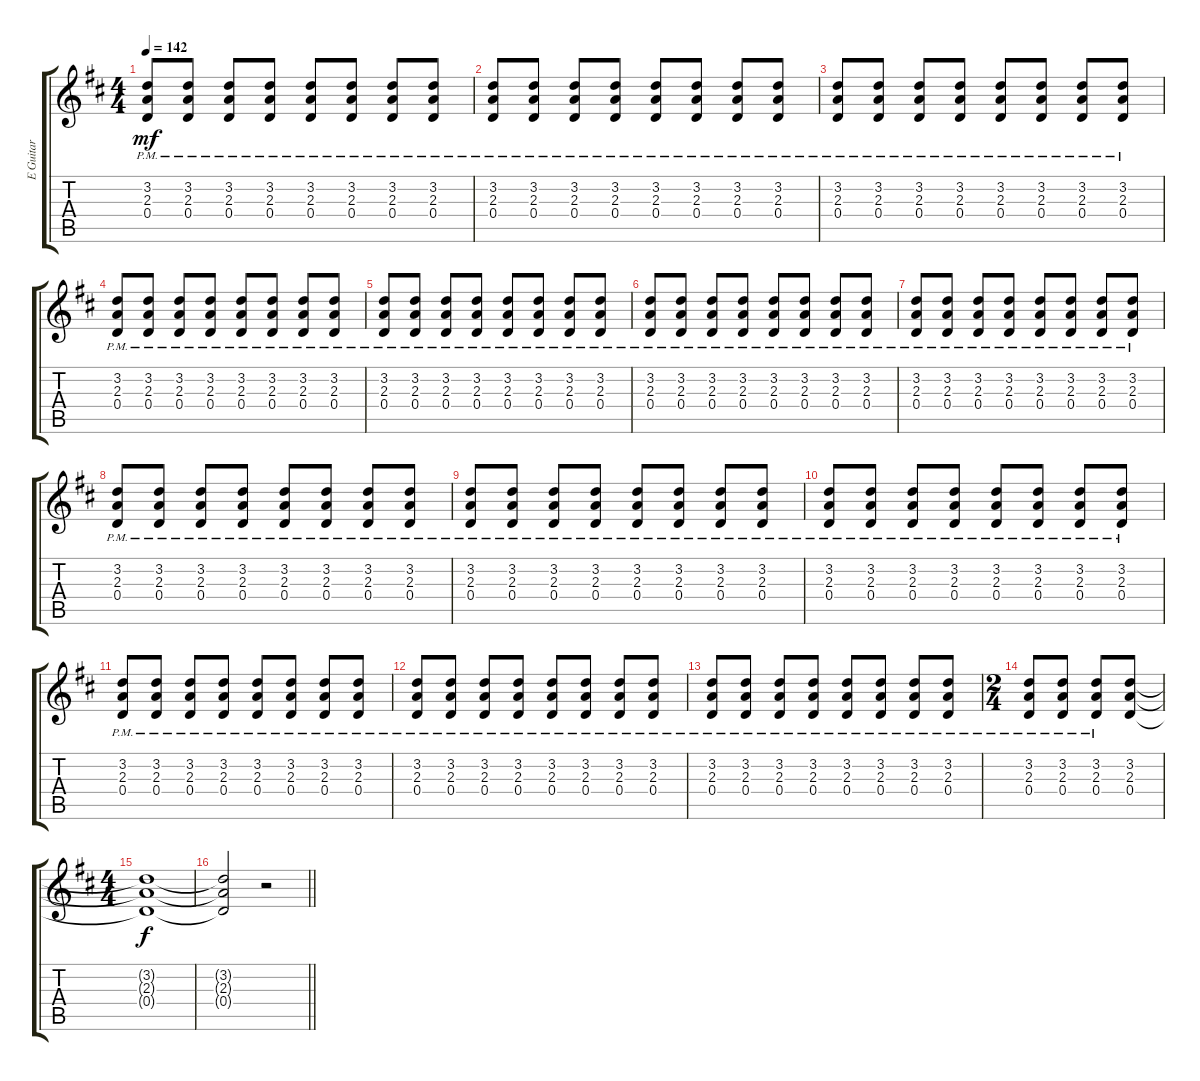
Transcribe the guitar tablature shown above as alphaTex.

\track ("E Guitar" "E Guitar") {instrument overdrivenguitar}
\staff {score tabs}
\tuning (E4 B3 G3 D3 A2 E2) {hide}
\ts (4 4)
\tempo 142
\clef g2
\ks d
(3.2{pm} 2.3{pm} 0.4{pm}).8{dy mf} (3.2{pm} 2.3{pm} 0.4{pm}).8 (3.2{pm} 2.3{pm} 0.4{pm}).8 (3.2{pm} 2.3{pm} 0.4{pm}).8 (3.2{pm} 2.3{pm} 0.4{pm}).8 (3.2{pm} 2.3{pm} 0.4{pm}).8 (3.2{pm} 2.3{pm} 0.4{pm}).8 (3.2{pm} 2.3{pm} 0.4{pm}).8 |
(3.2{pm} 2.3{pm} 0.4{pm}).8 (3.2{pm} 2.3{pm} 0.4{pm}).8 (3.2{pm} 2.3{pm} 0.4{pm}).8 (3.2{pm} 2.3{pm} 0.4{pm}).8 (3.2{pm} 2.3{pm} 0.4{pm}).8 (3.2{pm} 2.3{pm} 0.4{pm}).8 (3.2{pm} 2.3{pm} 0.4{pm}).8 (3.2{pm} 2.3{pm} 0.4{pm}).8 |
(3.2{pm} 2.3{pm} 0.4{pm}).8 (3.2{pm} 2.3{pm} 0.4{pm}).8 (3.2{pm} 2.3{pm} 0.4{pm}).8 (3.2{pm} 2.3{pm} 0.4{pm}).8 (3.2{pm} 2.3{pm} 0.4{pm}).8 (3.2{pm} 2.3{pm} 0.4{pm}).8 (3.2{pm} 2.3{pm} 0.4{pm}).8 (3.2{pm} 2.3{pm} 0.4{pm}).8 |
(3.2{pm} 2.3{pm} 0.4{pm}).8 (3.2{pm} 2.3{pm} 0.4{pm}).8 (3.2{pm} 2.3{pm} 0.4{pm}).8 (3.2{pm} 2.3{pm} 0.4{pm}).8 (3.2{pm} 2.3{pm} 0.4{pm}).8 (3.2{pm} 2.3{pm} 0.4{pm}).8 (3.2{pm} 2.3{pm} 0.4{pm}).8 (3.2{pm} 2.3{pm} 0.4{pm}).8 |
(3.2{pm} 2.3{pm} 0.4{pm}).8 (3.2{pm} 2.3{pm} 0.4{pm}).8 (3.2{pm} 2.3{pm} 0.4{pm}).8 (3.2{pm} 2.3{pm} 0.4{pm}).8 (3.2{pm} 2.3{pm} 0.4{pm}).8 (3.2{pm} 2.3{pm} 0.4{pm}).8 (3.2{pm} 2.3{pm} 0.4{pm}).8 (3.2{pm} 2.3{pm} 0.4{pm}).8 |
(3.2{pm} 2.3{pm} 0.4{pm}).8 (3.2{pm} 2.3{pm} 0.4{pm}).8 (3.2{pm} 2.3{pm} 0.4{pm}).8 (3.2{pm} 2.3{pm} 0.4{pm}).8 (3.2{pm} 2.3{pm} 0.4{pm}).8 (3.2{pm} 2.3{pm} 0.4{pm}).8 (3.2{pm} 2.3{pm} 0.4{pm}).8 (3.2{pm} 2.3{pm} 0.4{pm}).8 |
(3.2{pm} 2.3{pm} 0.4{pm}).8 (3.2{pm} 2.3{pm} 0.4{pm}).8 (3.2{pm} 2.3{pm} 0.4{pm}).8 (3.2{pm} 2.3{pm} 0.4{pm}).8 (3.2{pm} 2.3{pm} 0.4{pm}).8 (3.2{pm} 2.3{pm} 0.4{pm}).8 (3.2{pm} 2.3{pm} 0.4{pm}).8 (3.2{pm} 2.3{pm} 0.4{pm}).8 |
(3.2{pm} 2.3{pm} 0.4{pm}).8 (3.2{pm} 2.3{pm} 0.4{pm}).8 (3.2{pm} 2.3{pm} 0.4{pm}).8 (3.2{pm} 2.3{pm} 0.4{pm}).8 (3.2{pm} 2.3{pm} 0.4{pm}).8 (3.2{pm} 2.3{pm} 0.4{pm}).8 (3.2{pm} 2.3{pm} 0.4{pm}).8 (3.2{pm} 2.3{pm} 0.4{pm}).8 |
(3.2{pm} 2.3{pm} 0.4{pm}).8 (3.2{pm} 2.3{pm} 0.4{pm}).8 (3.2{pm} 2.3{pm} 0.4{pm}).8 (3.2{pm} 2.3{pm} 0.4{pm}).8 (3.2{pm} 2.3{pm} 0.4{pm}).8 (3.2{pm} 2.3{pm} 0.4{pm}).8 (3.2{pm} 2.3{pm} 0.4{pm}).8 (3.2{pm} 2.3{pm} 0.4{pm}).8 |
(3.2{pm} 2.3{pm} 0.4{pm}).8 (3.2{pm} 2.3{pm} 0.4{pm}).8 (3.2{pm} 2.3{pm} 0.4{pm}).8 (3.2{pm} 2.3{pm} 0.4{pm}).8 (3.2{pm} 2.3{pm} 0.4{pm}).8 (3.2{pm} 2.3{pm} 0.4{pm}).8 (3.2{pm} 2.3{pm} 0.4{pm}).8 (3.2{pm} 2.3{pm} 0.4{pm}).8 |
(3.2{pm} 2.3{pm} 0.4{pm}).8 (3.2{pm} 2.3{pm} 0.4{pm}).8 (3.2{pm} 2.3{pm} 0.4{pm}).8 (3.2{pm} 2.3{pm} 0.4{pm}).8 (3.2{pm} 2.3{pm} 0.4{pm}).8 (3.2{pm} 2.3{pm} 0.4{pm}).8 (3.2{pm} 2.3{pm} 0.4{pm}).8 (3.2{pm} 2.3{pm} 0.4{pm}).8 |
(3.2{pm} 2.3{pm} 0.4{pm}).8 (3.2{pm} 2.3{pm} 0.4{pm}).8 (3.2{pm} 2.3{pm} 0.4{pm}).8 (3.2{pm} 2.3{pm} 0.4{pm}).8 (3.2{pm} 2.3{pm} 0.4{pm}).8 (3.2{pm} 2.3{pm} 0.4{pm}).8 (3.2{pm} 2.3{pm} 0.4{pm}).8 (3.2{pm} 2.3{pm} 0.4{pm}).8 |
(3.2{pm} 2.3{pm} 0.4{pm}).8 (3.2{pm} 2.3{pm} 0.4{pm}).8 (3.2{pm} 2.3{pm} 0.4{pm}).8 (3.2{pm} 2.3{pm} 0.4{pm}).8 (3.2{pm} 2.3{pm} 0.4{pm}).8 (3.2{pm} 2.3{pm} 0.4{pm}).8 (3.2{pm} 2.3{pm} 0.4{pm}).8 (3.2{pm} 2.3{pm} 0.4{pm}).8 |
\ts (2 4)
(3.2{pm} 2.3{pm} 0.4{pm}).8 (3.2{pm} 2.3{pm} 0.4{pm}).8 (3.2{pm} 2.3{pm} 0.4{pm}).8 (3.2 2.3 0.4).8 |
\ts (4 4)
(3.2{t} 2.3{t} 0.4{t}).1{dy f} |
\barLineRight lightlight
(3.2{t} 2.3{t} 0.4{t}).2 r.2
